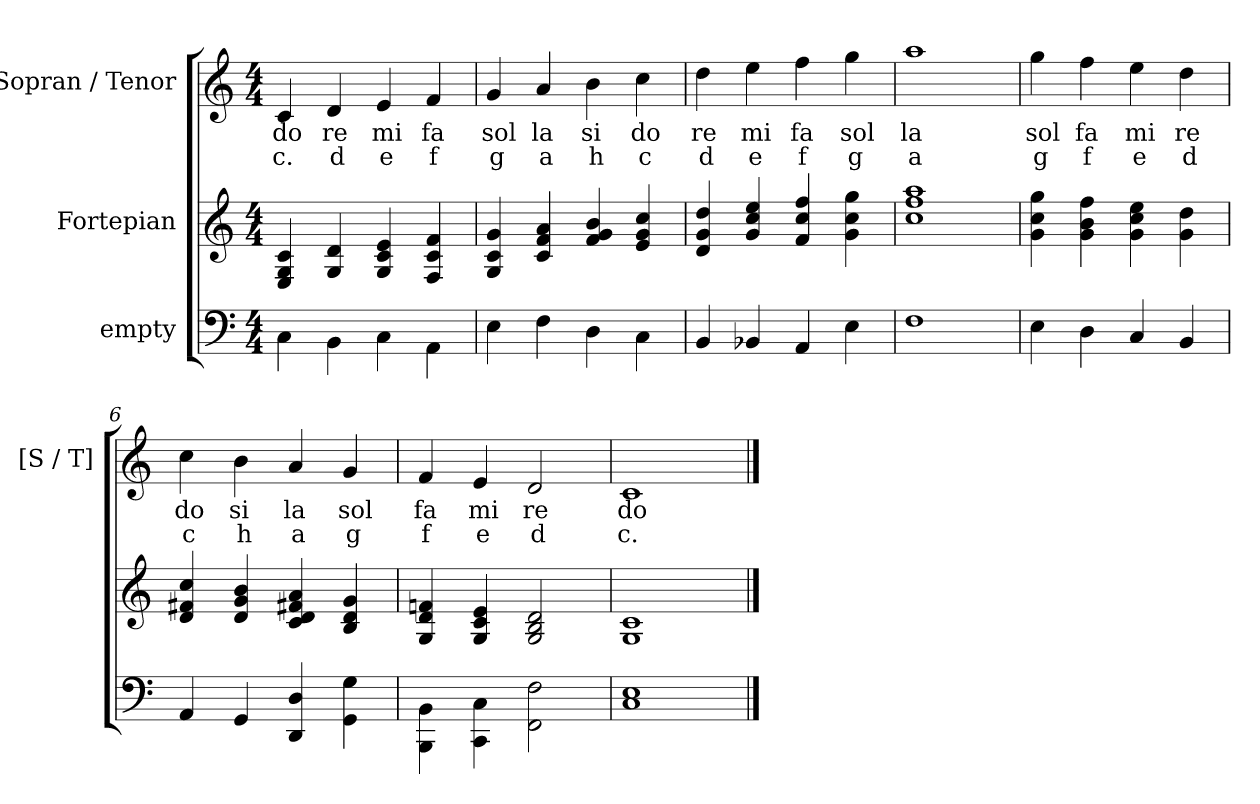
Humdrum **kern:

**kern	**kern	**kern	**text	**text
*part3	*part2	*part1	*part1	*part1
*staff3	*staff2	*staff1	*staff1	*staff1
*I"empty	*I"Fortepian	*I"Sopran / Tenor	*	*
*	*	*I'[S / T]	*	*
*clefF4	*clefG2	*clefG2	*	*
*k[]	*k[]	*k[]	*	*
*C:	*C:	*C:	*	*
*M4/4	*M4/4	*M4/4	*	*
=1	=1	=1	=1	=1
4C\	4E/ 4G/ 4c/	4c/	do	c.
4BB\	4G/ 4d/	4d/	re	d
4C\	4G/ 4c/ 4e/	4e/	mi	e
4AA\	4F/ 4c/ 4f/	4f/	fa	f
=2	=2	=2	=2	=2
4E\	4G/ 4c/ 4g/	4g/	sol	g
4F\	4c/ 4f/ 4a/	4a/	la	a
4D\	4f/ 4g/ 4b/	4b\	si	h
4C\	4e/ 4g/ 4cc/	4cc\	do	c
=3	=3	=3	=3	=3
4BB/	4d/ 4g/ 4dd/	4dd\	re	d
4BB-X/	4g/ 4cc/ 4ee/	4ee\	mi	e
4AA/	4f/ 4cc/ 4ff/	4ff\	fa	f
4E\	4g\ 4cc\ 4gg\	4gg\	sol	g
=4	=4	=4	=4	=4
1F	1cc 1ff 1aa	1aa	la	a
=5	=5	=5	=5	=5
4E\	4g\ 4cc\ 4gg\	4gg\	sol	g
4D\	4g\ 4b\ 4ff\	4ff\	fa	f
4C/	4g\ 4cc\ 4ee\	4ee\	mi	e
4BB/	4g\ 4dd\	4dd\	re	d
=6	=6	=6	=6	=6
4AA/	4d/ 4f#X/ 4cc/	4cc\	do	c
4GG/	4d/ 4g/ 4b/	4b\	si	h
4DD/ 4D/	4c/ 4d/ 4f#X/ 4a/	4a/	la	a
4GG\ 4G\	4B/ 4d/ 4g/	4g/	sol	g
=7	=7	=7	=7	=7
4BBB\ 4BB\	4G/ 4d/ 4fn/	4f/	fa	f
4CC\ 4C\	4G/ 4c/ 4e/	4e/	mi	e
2FF\ 2F\	2G/ 2B/ 2d/	2d/	re	d
=8	=8	=8	=8	=8
1C\ 1E\	1G/ 1c/	1c	do	c.
==	==	==	==	==
*-	*-	*-	*-	*-
